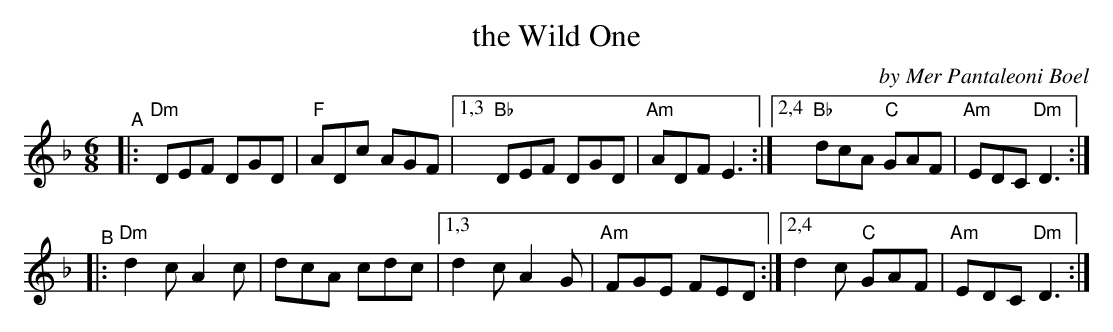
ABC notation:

X:1
T: the Wild One
C: by Mer Pantaleoni Boel
M: 6/8
L: 1/8
K: Dm
"^A"|: "Dm"DEF DGD | "F"ADc AGF |1,3 "Bb"DEF DGD | "Am"ADF E3 :|2,4 "Bb"dcA "C"GAF | "Am"EDC "Dm"D3 :|
"^B"|: "Dm"d2c A2c | dcA cdc |1,3 d2c A2G | "Am"FGE FED :|2,4 d2c "C"GAF | "Am"EDC "Dm"D3 :|
